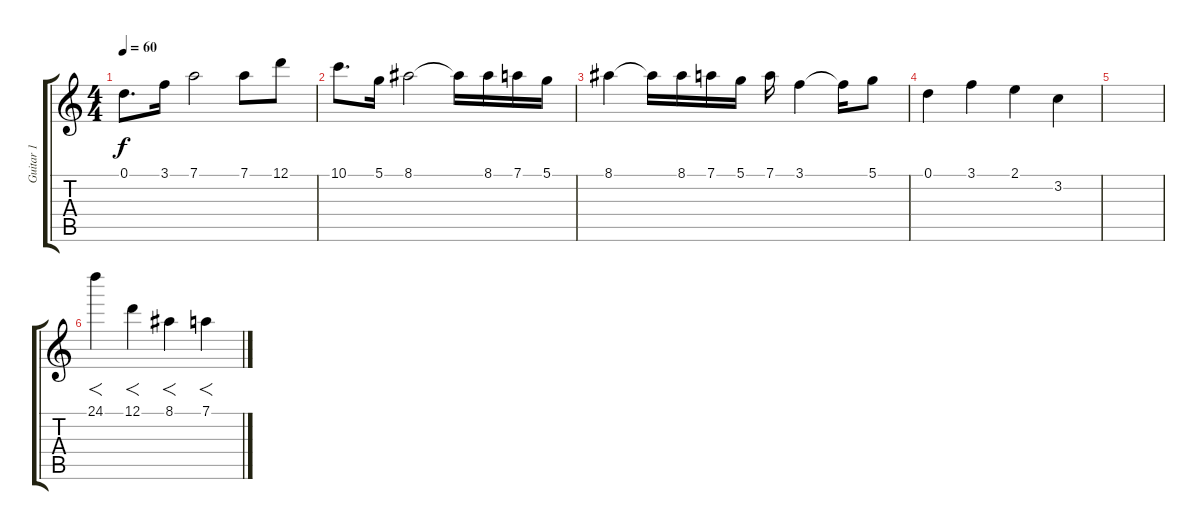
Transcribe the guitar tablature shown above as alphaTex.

\track ("Guitar 1" "Guitar 1") {instrument distortionguitar}
\staff {score tabs}
\tuning (D4 A3 F3 C3 G2 D2) {hide}
\ts (4 4)
\tempo 60
\clef g2
\ks c
0.1.8{d dy f} 3.1.16 7.1.2 7.1.8 12.1.8 |
10.1.8{d} 5.1.16 8.1.2 8.1{t}.16 8.1.16 7.1.16 5.1.16 |
8.1.4 8.1{t}.16 8.1.16 7.1.16 5.1.16 7.1.16 3.1.4 3.1{t}.16 5.1.8 |
0.1.4 3.1.4 2.1.4 3.2.4 |
|
24.1.4{f} 12.1.4{f} 8.1.4{f} 7.1.4{f}
